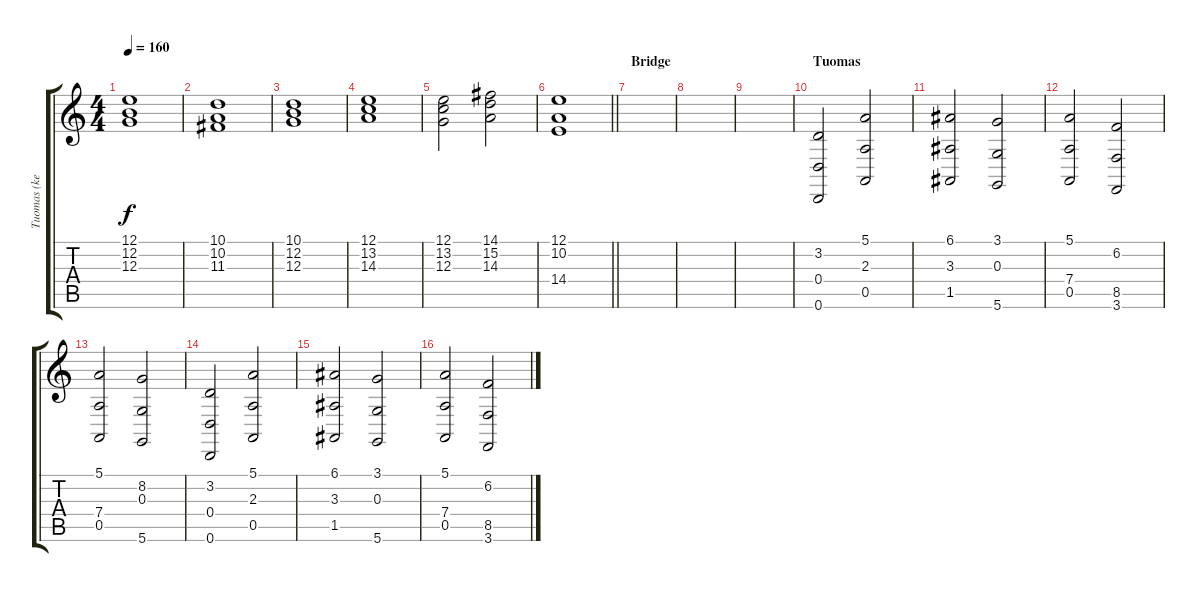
\track ("Tuomas (keyboards)" "Tuomas (ke") {instrument stringensemble1}
\staff {score tabs}
\tuning (E4 B3 G3 D3 A2 D2) {hide}
\ts (4 4)
\tempo 160
\clef g2
\ks c
(12.1 12.2 12.3).1{dy f} |
(10.1 10.2 11.3).1 |
(10.1 12.2 12.3).1 |
(12.1 13.2 14.3).1 |
(12.1 13.2 12.3).2 (14.1 15.2 14.3).2 |
\barLineRight lightlight
(12.1 10.2 14.4).1 |
\section ("" "Bridge")
|
|
|
\section ("" "Tuomas")
(3.2 0.4 0.6).2{instrument churchorgan} (5.1 2.3 0.5).2 |
(6.1 3.3 1.5).2 (3.1 0.3 5.6).2 |
(5.1 7.4 0.5).2 (6.2 8.5 3.6).2 |
(5.1 7.4 0.5).2 (8.2 0.3 5.6).2 |
(3.2 0.4 0.6).2 (5.1 2.3 0.5).2 |
(6.1 3.3 1.5).2 (3.1 0.3 5.6).2 |
(5.1 7.4 0.5).2 (6.2 8.5 3.6).2
